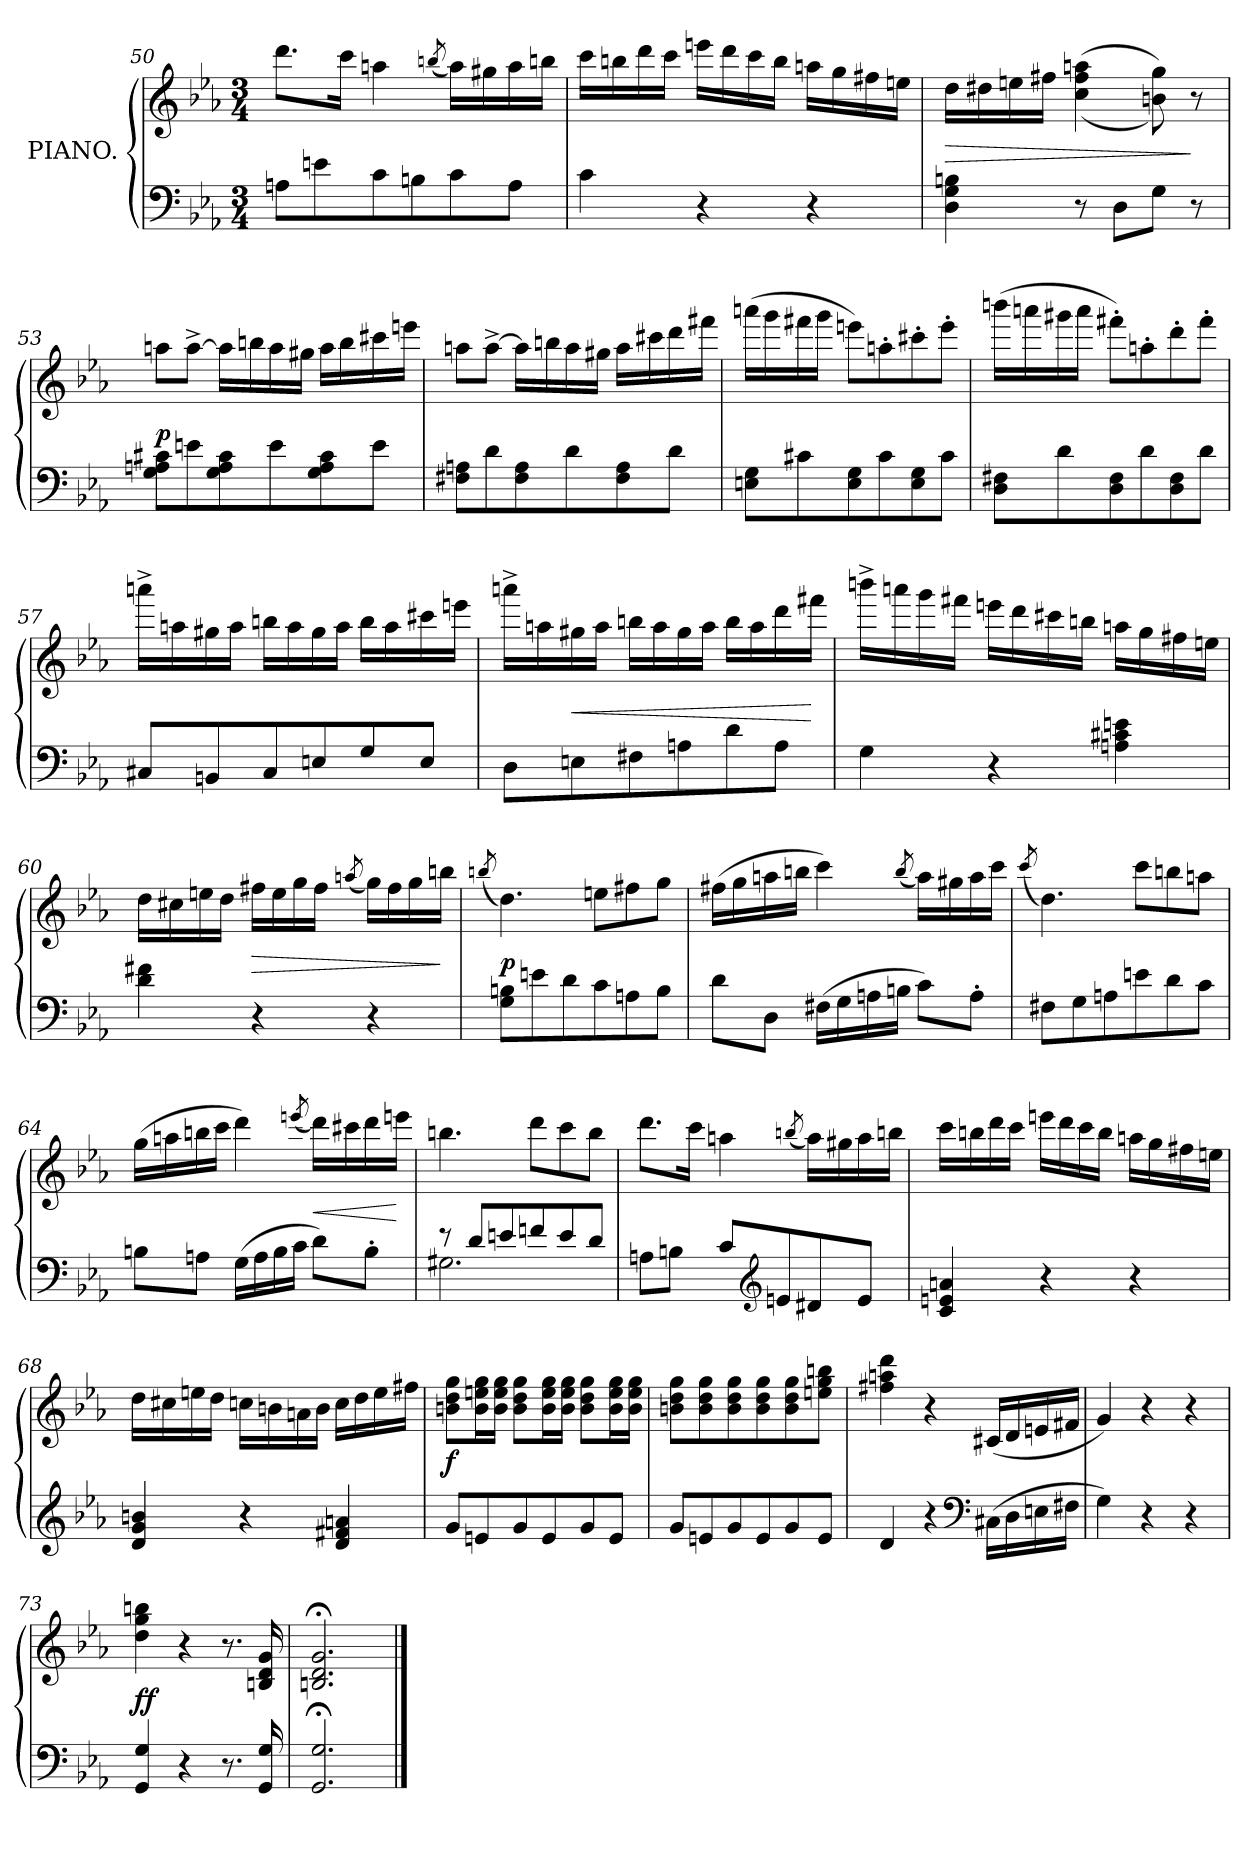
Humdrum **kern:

**kern	**kern	**dynam
*part1	*part1	*part1
*staff2	*staff1	*staff1/2
*I"PIANO.	*	*
*clefF4	*clefG2	*
*k[b-e-a-]	*k[b-e-a-]	*
*M3/4	*M3/4	*
=50	=50	=50
8A\L	8.ddd\L	.
8e\	.	.
.	16ccc\Jk	.
8c\	4aa\	.
8B\	.	.
.	(8qbb/	.
8c\	16aa\LL)	.
.	16gg#X\	.
8A\J	16aa\	.
.	16bb\JJ	.
=51	=51	=51
4c\	16ccc\LL	.
.	16bb\	.
.	16ddd\	.
.	16ccc\JJ	.
4r	16eee\LL	.
.	16ddd\	.
.	16ccc\	.
.	16bb\JJ	.
4r	16aa\LL	.
.	16gg\	.
.	16ff#\	.
.	16ee\JJ	.
=52	=52	=52
4D\ 4G\ 4B\	16dd\LL	>
.	16dd#X\	.
.	16ee\	.
.	16ff#\JJ	.
8r	(<(>4cc\ 4ff#\ 4aa\	.
8D\L	.	.
8G\J	8b\ 8gg\))	.
8r	8r	]
!!LO:LB:g=z
=53	=53	=53
8G\ 8A\ 8c#X\L	8aa\L	p
8e\	[8aa^\J	.
8G\ 8A\ 8c#\	16aa\LL]	.
.	16bb\	.
8e\	16aa\	.
.	16gg#X\JJ	.
8G\ 8A\ 8c#\	16aa\LL	.
.	16bb\	.
8e\J	16ccc#X\	.
.	16eee\JJ	.
=54	=54	=54
8F#\ 8A\L	8aa\L	.
8d\	[8aa^\J	.
8F#\ 8A\	16aa\LL]	.
.	16bb\	.
8d\	16aa\	.
.	16gg#X\JJ	.
8F#\ 8A\	16aa\LL	.
.	16ccc#X\	.
8d\J	16ddd\	.
.	16fff#\JJ	.
=55	=55	=55
8E\ 8G\L	(16aaa\LL	.
.	16ggg\	.
8c#X\	16fff#\	.
.	16ggg\JJ	.
8E\ 8G\	8eee\L)	.
8c#\	8aa'\	.
8E\ 8G\	8ccc#X'\	.
8c#\J	8eee'\J	.
=56	=56	=56
8D\ 8F#\L	(16bbb\LL	.
.	16aaa\	.
8d\	16ggg#X\	.
.	16aaa\JJ	.
8D\ 8F#\	8fff#'\L)	.
8d\	8aa'\	.
8D\ 8F#\	8ddd'\	.
8d\J	8fff#'\J	.
!!LO:LB:g=z
=57	=57	=57
8C#X/L	16aaa^\LL	.
.	16aa\	.
8BB/	16gg#X\	.
.	16aa\JJ	.
8C#/	16bb\LL	.
.	16aa\	.
8E/	16gg#\	.
.	16aa\JJ	.
8G/	16bb\LL	.
.	16aa\	.
8E/J	16ccc#X\	.
.	16eee\JJ	.
=58	=58	=58
8D\L	16aaa^\LL	.
.	16aa\	.
8E\	16gg#X\	<
.	16aa\JJ	.
8F#\	16bb\LL	.
.	16aa\	.
8A\	16gg#\	.
.	16aa\JJ	.
8d\	16bb\LL	.
.	16aa\	.
8A\J	16ddd\	.
.	16fff#\JJ	[
=59	=59	=59
4G\	16bbb^\LL	.
.	16aaa\	.
.	16ggg\	.
.	16fff#\JJ	.
4r	16eee\LL	.
.	16ddd\	.
.	16ccc#X\	.
.	16bb\JJ	.
4A\ 4c#X\ 4e\	16aa\LL	.
.	16gg\	.
.	16ff#\	.
.	16ee\JJ	.
=60	=60	=60
4d\ 4f#\	16dd\LL	.
.	16cc#X\	.
.	16ee\	.
.	16dd\JJ	.
4r	16ff#\LL	>
.	16ee\	.
.	16gg\	.
.	16ff#\JJ	.
.	(8qaa/	.
4r	16gg\LL)	.
.	16ff#\	.
.	16gg\	.
.	16bb\JJ	]
!!LO:LB:g=z
=61	=61	=61
.	(8qbb/	.
8G\ 8B\L	4.dd\)	p
8e\	.	.
8d\	.	.
8c\	8ee\L	.
8A\	8ff#\	.
8B\J	8gg\J	.
=62	=62	=62
8d\L	(16ff#\LL	.
.	16gg\	.
8D\J	16aa\	.
.	16bb\JJ	.
(16F#\LL	4ccc\)	.
16G\	.	.
16A\	.	.
16B\JJ	.	.
.	(8qbb/	.
8c\L)	16aa\LL)	.
.	16gg#X\	.
8A'\J	16aa\	.
.	16ccc\JJ	.
=63	=63	=63
.	(8qccc/	.
8F#\L	4.dd\)	.
8G\	.	.
8A\	.	.
8e\	8ccc\L	.
8d\	8bb\	.
8c\J	8aa\J	.
=64	=64	=64
8B\L	(16gg\LL	.
.	16aa\	.
8A\J	16bb\	.
.	16ccc\JJ	.
(16G\LL	4ddd\)	.
16A\	.	.
16B\	.	.
16c\JJ	.	.
.	(8qeee/	.
8d\L)	16ddd\LL)	<
.	16ccc#X\	.
8B'\J	16ddd\	.
.	16eee\JJ	[
!!LO:LB:g=z
=65	=65	=65
*^	*	*
8r	2.G#X\	4.bb\	.
8d/L	.	.	.
8e/	.	.	.
8fn/	.	8ddd\L	.
8e/	.	8ccc\	.
8d/J	.	8bb\J	.
*v	*v	*	*
=66	=66	=66
8A\L	8.ddd\L	.
8B\J	.	.
.	16ccc\Jk	.
8c/L	4aa\	.
*clefG2	*	*
8e/	.	.
.	(8qbb/	.
8d#X/	16aa\LL)	.
.	16gg#X\	.
8e/J	16aa\	.
.	16bb\JJ	.
=67	=67	=67
4c/ 4e/ 4a/	16ccc\LL	.
.	16bb\	.
.	16ddd\	.
.	16ccc\JJ	.
4r	16eee\LL	.
.	16ddd\	.
.	16ccc\	.
.	16bb\JJ	.
4r	16aa\LL	.
.	16gg\	.
.	16ff#\	.
.	16ee\JJ	.
=68	=68	=68
4d/ 4g/ 4b/	16dd\LL	.
.	16cc#X\	.
.	16ee\	.
.	16dd\JJ	.
4r	16ccn\LL	.
.	16b\	.
.	16a\	.
.	16b\JJ	.
4d/ 4f#/ 4a/	16cc\LL	.
.	16dd\	.
.	16ee\	.
.	16ff#\JJ	.
!!LO:LB:g=z
=69	=69	=69
8g/L	8b\ 8dd\ 8gg\L	f
8e/	16b\ 16ee\ 16gg\L	.
.	16b\ 16ee\ 16gg\JJ	.
8g/	8b\ 8dd\ 8gg\L	.
8e/	16b\ 16ee\ 16gg\L	.
.	16b\ 16ee\ 16gg\JJ	.
8g/	8b\ 8dd\ 8gg\L	.
8e/J	16b\ 16ee\ 16gg\L	.
.	16b\ 16ee\ 16gg\JJ	.
=70	=70	=70
8g/L	8b\ 8dd\ 8gg\L	.
8e/	8b\ 8dd\ 8gg\	.
8g/	8b\ 8dd\ 8gg\	.
8e/	8b\ 8dd\ 8gg\	.
8g/	8b\ 8dd\ 8gg\	.
8e/J	8ee\ 8gg\ 8bb\J	.
=71	=71	=71
4d/	4ff#\ 4aa\ 4ddd\	.
4r	4r	.
*clefF4	*	*
(16C#X\LL	(16c#X/LL	.
16D\	16d/	.
16E\	16e/	.
16F#\JJ	16f#/JJ	.
=72	=72	=72
4G\)	4g/)	.
4r	4r	.
4r	4r	.
=73	=73	=73
4GG/ 4G/	4dd\ 4gg\ 4bb\	ff
4r	4r	.
8.r	8.r	.
16GG/ 16G/	16B/ 16d/ 16g/	.
=74	=74	=74
2.GG;/ 2.G;/	2.B;</ 2.d;</ 2.g;</	.
==	==	==
*-	*-	*-
